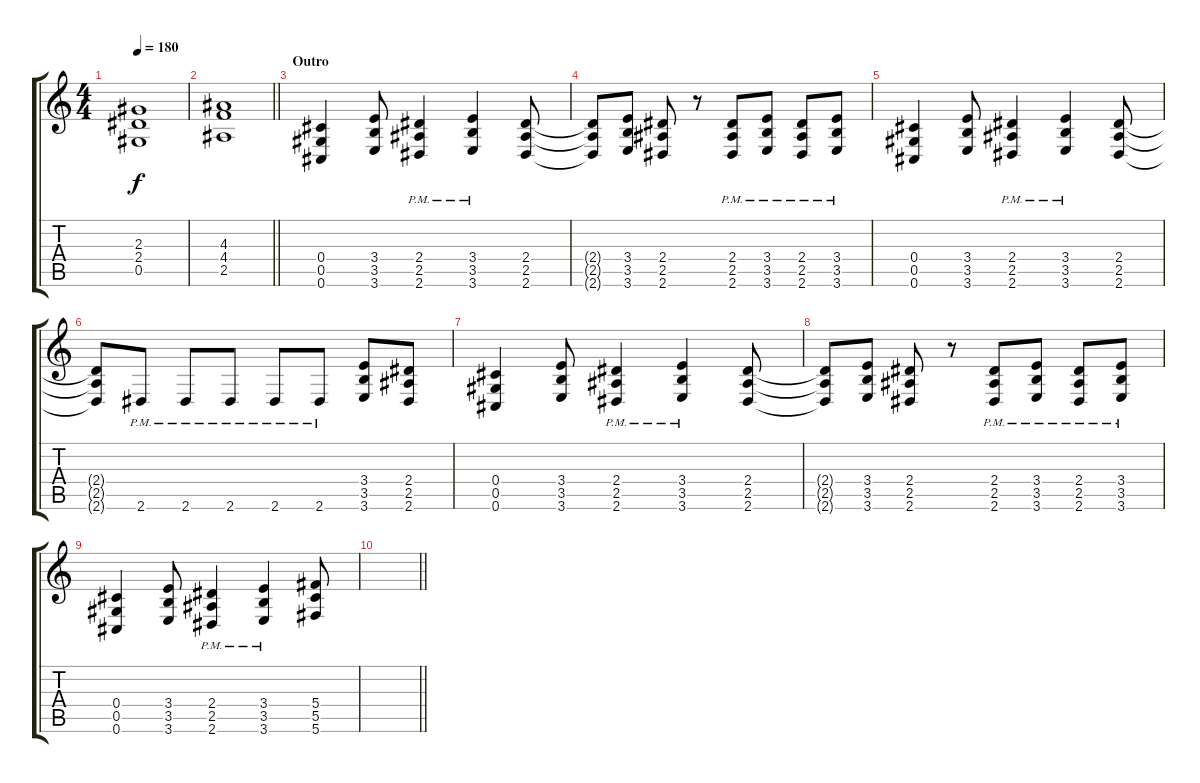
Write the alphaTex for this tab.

\track "" {instrument overdrivenguitar}
\staff {score tabs}
\tuning (Eb4 Bb3 Gb3 Db3 Ab2 Db2) {hide}
\ts (4 4)
\tempo 180
\clef g2
\ks c
(2.3 2.4 0.5).1{dy f} |
\barLineRight lightlight
(4.3 4.4 2.5).1 |
\section ("" "Outro")
(0.4 0.5 0.6).4 (3.4 3.5 3.6).8 (2.4{pm} 2.5{pm} 2.6{pm}).4 (3.4{pm} 3.5{pm} 3.6{pm}).4 (2.4 2.5 2.6).8 |
(2.4{t} 2.5{t} 2.6{t}).8 (3.4 3.5 3.6).8 (2.4 2.5 2.6).8 r.8 (2.4{pm} 2.5{pm} 2.6{pm}).8 (3.4{pm} 3.5{pm} 3.6{pm}).8 (2.4{pm} 2.5{pm} 2.6{pm}).8 (3.4{pm} 3.5{pm} 3.6{pm}).8 |
(0.4 0.5 0.6).4 (3.4 3.5 3.6).8 (2.4{pm} 2.5{pm} 2.6{pm}).4 (3.4{pm} 3.5{pm} 3.6{pm}).4 (2.4 2.5 2.6).8 |
(2.4{t} 2.5{t} 2.6{t}).8 2.6{pm}.8 2.6{pm}.8 2.6{pm}.8 2.6{pm}.8 2.6{pm}.8 (3.4 3.5 3.6).8 (2.4 2.5 2.6).8 |
(0.4 0.5 0.6).4 (3.4 3.5 3.6).8 (2.4{pm} 2.5{pm} 2.6{pm}).4 (3.4{pm} 3.5{pm} 3.6{pm}).4 (2.4 2.5 2.6).8 |
(2.4{t} 2.5{t} 2.6{t}).8 (3.4 3.5 3.6).8 (2.4 2.5 2.6).8 r.8 (2.4{pm} 2.5{pm} 2.6{pm}).8 (3.4{pm} 3.5{pm} 3.6{pm}).8 (2.4{pm} 2.5{pm} 2.6{pm}).8 (3.4{pm} 3.5{pm} 3.6{pm}).8 |
(0.4 0.5 0.6).4 (3.4 3.5 3.6).8 (2.4{pm} 2.5{pm} 2.6{pm}).4 (3.4{pm} 3.5{pm} 3.6{pm}).4 (5.4 5.5 5.6).8 |
\barLineRight lightlight
